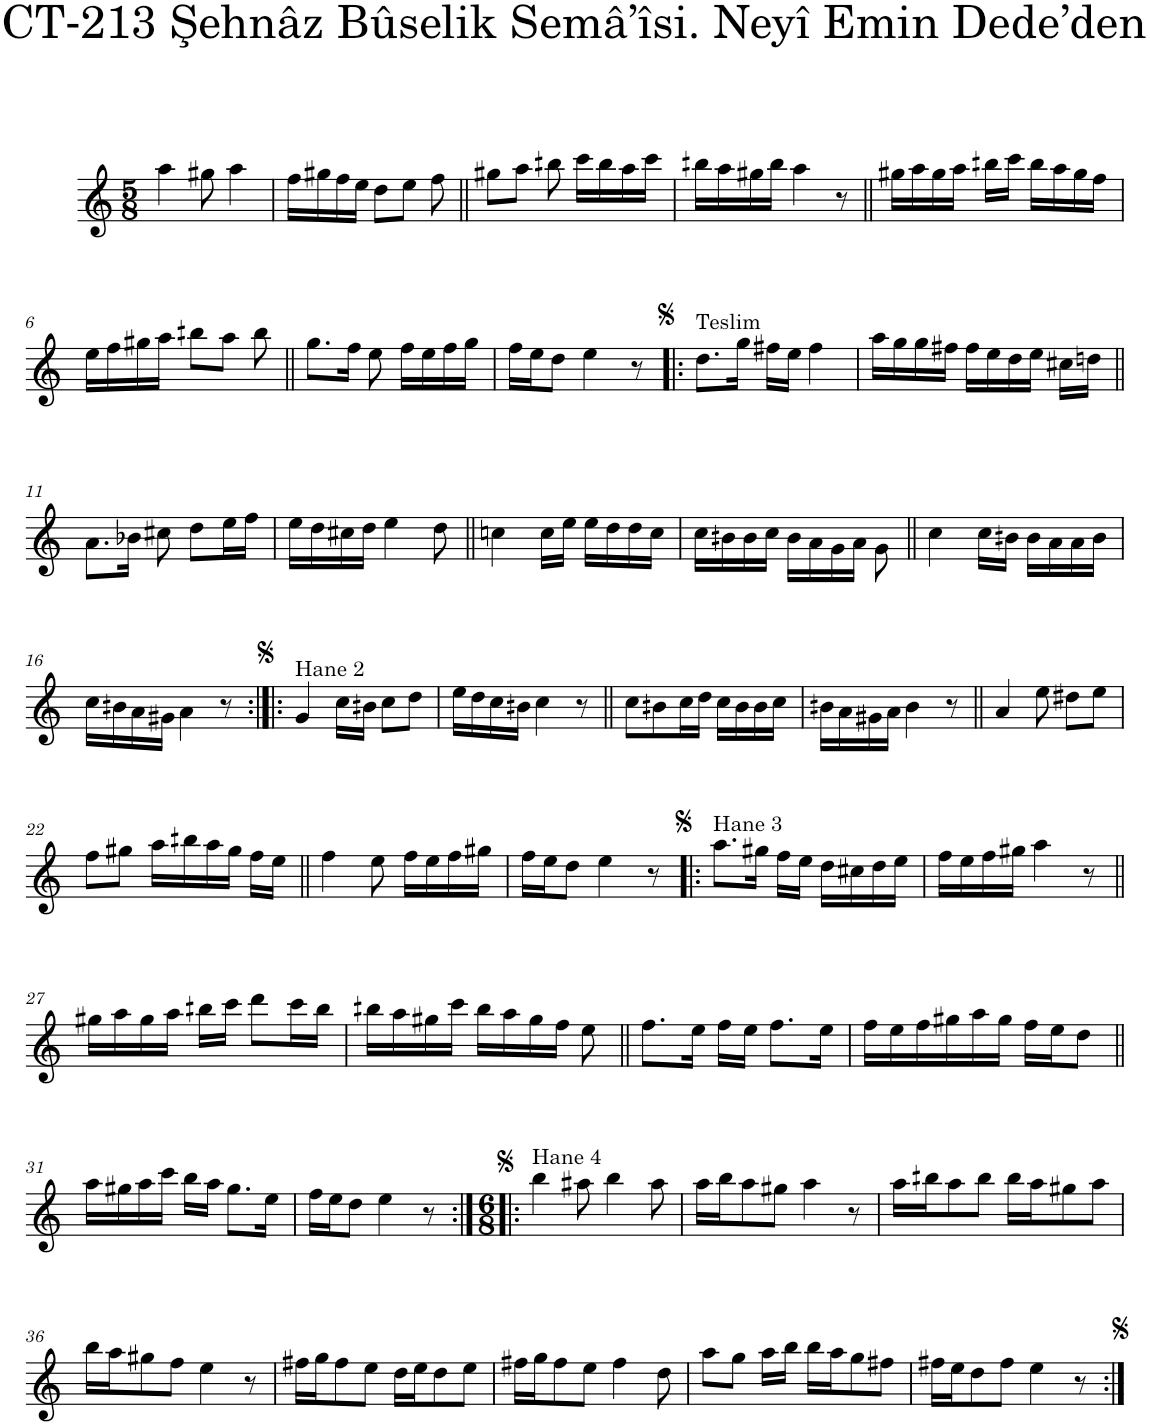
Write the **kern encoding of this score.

**kern
*part1
*staff1
*I"Voice
*I'Vo.
*clefG2
*k[]
*M5/8
=1
4aa\
8gg#X\
4aa\
=2
16ff\LL
16gg#X\
16ff\
16ee\JJ
8dd\L
8ee\J
8ff\
=3||
8gg#X\L
8aa\J
8bbn\
16ccc\LL
16bb\
16aa\
16ccc\JJ
=4
16bbn\LL
16aa\
16gg#X\
16bb\JJ
4aa\
8r
=5||
16gg#X\LL
16aa\
16gg#\
16aa\JJ
16bbn\LL
16ccc\JJ
16bb\LL
16aa\
16gg#\
16ff\JJ
!!LO:LB:g=z
=6
16ee\LL
16ff\
16gg#X\
16aa\JJ
8bbn\L
8aa\J
8bb\
=7||
8.gg\L
16ff\Jk
8ee\
16ff\LL
16ee\
16ff\
16gg\JJ
=8
16ff\LL
16ee\J
8dd\J
4ee\
8r
=9!|:
!LO:TX:a:t=Teslim
8.dd\L
16gg\Jk
16ff#X\LL
16ee\JJ
4ff#\
=10
16aa\LL
16gg\
16gg\
16ff#X\JJ
16ff#\LL
16ee\
16dd\
16ee\JJ
16cc#X\LL
16ddn\JJ
!!LO:LB:g=z
=11||
8.a\L
16b-X\Jk
8cc#X\
8dd\L
16ee\L
16ff\JJ
=12
16ee\LL
16dd\
16cc#X\
16dd\JJ
4ee\
8dd\
=13||
4ccn\
16cc\LL
16ee\JJ
16ee\LL
16dd\
16dd\
16cc\JJ
=14
16cc\LL
16bn\
16b\
16cc\JJ
16b\LL
16a\
16g\
16a\JJ
8g\
=15||
4cc\
16cc\LL
16bn\JJ
16b\LL
16a\
16a\
16b\JJ
!!LO:LB:g=z
=16
16cc\LL
16bn\
16a\
16g#X\JJ
4a\
8r
=17:|!|:
!LO:TX:a:t=Hane 2
4g/
16cc\LL
16bn\JJ
8cc\L
8dd\J
=18
16ee\LL
16dd\
16cc\
16bn\JJ
4cc\
8r
=19||
8cc\L
8bn\
16cc\L
16dd\JJ
16cc\LL
16b\
16b\
16cc\JJ
=20
16bn\LL
16a\
16g#X\
16a\JJ
4b\
8r
=21||
4a/
8ee\
8dd#X\L
8ee\J
!!LO:LB:g=z
=22
8ff\L
8gg#X\J
16aa\LL
16bbn\
16aa\
16gg#\JJ
16ff\LL
16ee\JJ
=23||
4ff\
8ee\
16ff\LL
16ee\
16ff\
16gg#X\JJ
=24
16ff\LL
16ee\J
8dd\J
4ee\
8r
=25!|:
!LO:TX:a:t=Hane 3
8.aa\L
16gg#X\Jk
16ff\LL
16ee\JJ
16dd\LL
16cc#X\
16dd\
16ee\JJ
=26
16ff\LL
16ee\
16ff\
16gg#X\JJ
4aa\
8r
!!LO:LB:g=z
=27||
16gg#X\LL
16aa\
16gg#\
16aa\JJ
16bbn\LL
16ccc\JJ
8ddd\L
16ccc\L
16bb\JJ
=28
16bbn\LL
16aa\
16gg#X\
16ccc\JJ
16bb\LL
16aa\
16gg#\
16ff\JJ
8ee\
=29||
8.ff\L
16ee\Jk
16ff\LL
16ee\JJ
8.ff\L
16ee\Jk
=30
16ff\LL
16ee\
16ff\
16gg#X\
16aa\
16gg#\JJ
16ff\LL
16ee\J
8dd\J
!!LO:LB:g=z
=31||
16aa\LL
16gg#X\
16aa\
16ccc\JJ
16bb\LL
16aa\JJ
8.gg#\L
16ee\Jk
=32
16ff\LL
16ee\J
8dd\J
4ee\
8r
=33:|!|:
*M6/8
!LO:TX:a:t=Hane 4
4bb\
8aa#X\
4bb\
8aa#\
=34
16aa\LL
16bb\J
8aa\
8gg#X\J
4aa\
8r
=35
16aa\LL
16bbn\J
8aa\
8bb\J
16bb\LL
16aa\J
8gg#X\
8aa\J
!!LO:LB:g=z
=36
16bb\LL
16aa\J
8gg#X\
8ff\J
4ee\
8r
=37
16ff#X\LL
16gg\J
8ff#\
8ee\J
16dd\LL
16ee\J
8dd\
8ee\J
=38
16ff#X\LL
16gg\J
8ff#\
8ee\J
4ff#\
8dd\
=39
8aa\L
8gg\J
16aa\LL
16bb\JJ
16bb\LL
16aa\J
8gg\
8ff#X\J
=40
16ff#X\LL
16ee\J
8dd\
8ff#\J
4ee\
8r
=:|!
*-
